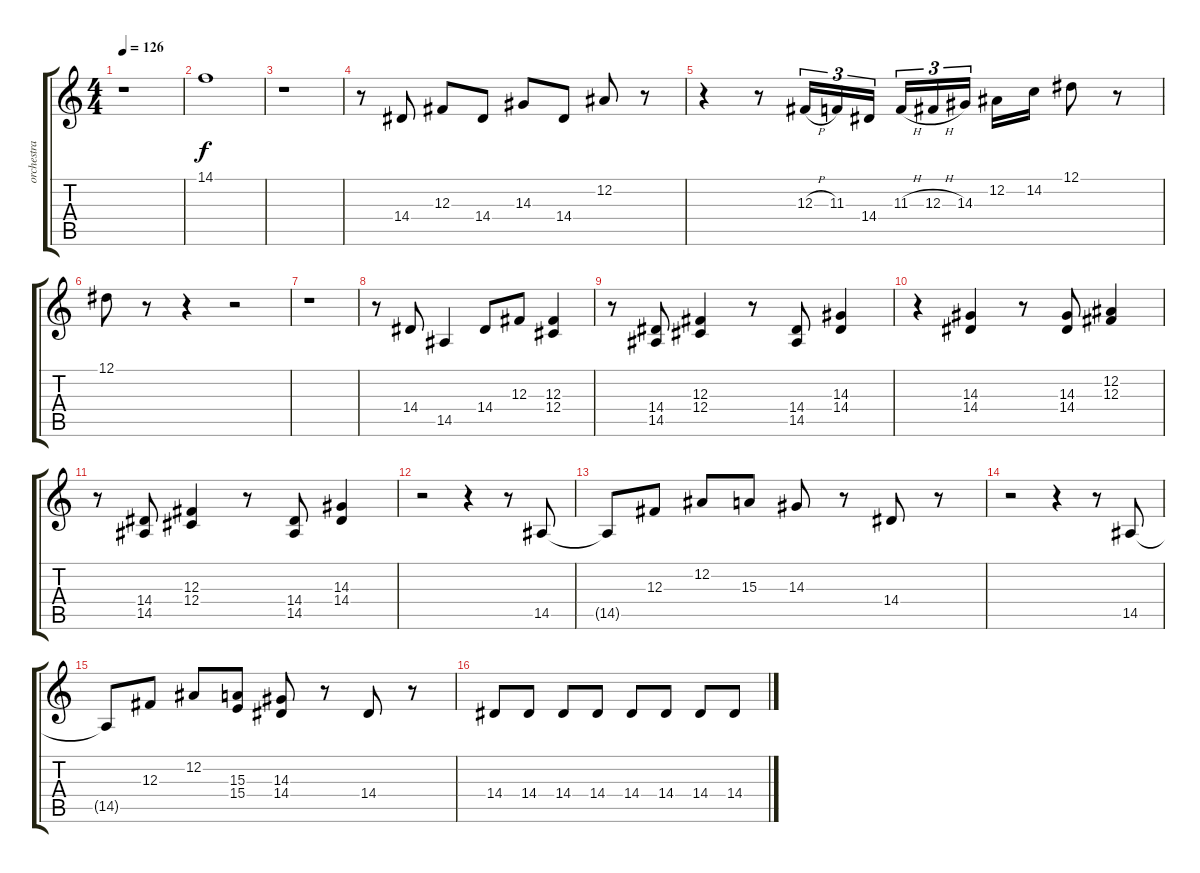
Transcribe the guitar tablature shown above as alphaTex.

\track ("orchestra" "orchestra") {instrument stringensemble1}
\staff {score tabs}
\tuning (Eb4 Bb3 Gb3 Db3 Ab2 Eb2) {hide}
\ts (4 4)
\tempo 126
\clef g2
\ks c
r.1{dy f} |
14.1.1 |
r.1 |
r.8 14.4.8 12.3.8 14.4.8 14.3.8 14.4.8 12.2.8 r.8 |
r.4 r.8 12.3{h}.16{tu (3 2)} 11.3.16{tu (3 2)} 14.4.16{tu (3 2)} 11.3{h}.16{tu (3 2)} 12.3{h}.16{tu (3 2)} 14.3.16{tu (3 2)} 12.2.16 14.2.16 12.1.8 r.8 |
12.1.8 r.8 r.4 r.2 |
r.1 |
r.8 14.4.8 14.5.4 14.4.8 12.3.8 (12.3 12.4).4 |
r.8 (14.4 14.5).8 (12.3 12.4).4 r.8 (14.4 14.5).8 (14.3 14.4).4 |
r.4 (14.3 14.4).4 r.8 (14.3 14.4).8 (12.2 12.3).4 |
r.8 (14.4 14.5).8 (12.3 12.4).4 r.8 (14.4 14.5).8 (14.3 14.4).4 |
r.2 r.4 r.8 14.5.8 |
14.5{t}.8 12.3.8 12.2.8 15.3.8 14.3.8 r.8 14.4.8 r.8 |
r.2 r.4 r.8 14.5.8 |
14.5{t}.8 12.3.8 12.2.8 (15.3 15.4).8 (14.3 14.4).8 r.8 14.4.8 r.8 |
14.4.8 14.4.8 14.4.8 14.4.8 14.4.8 14.4.8 14.4.8 14.4.8
